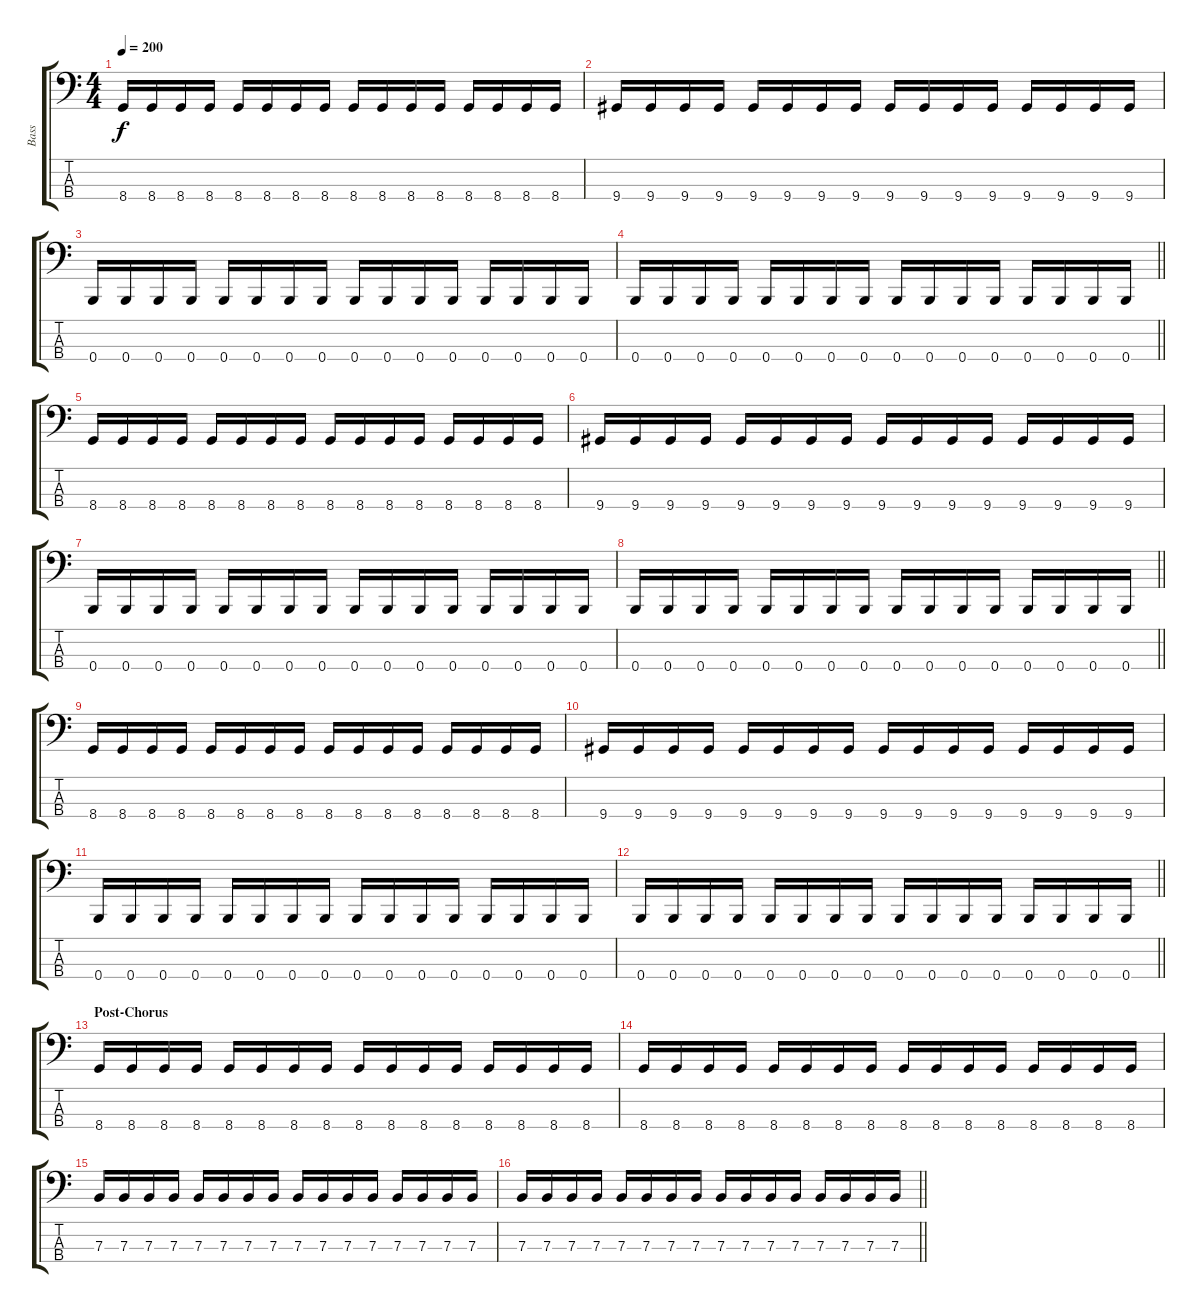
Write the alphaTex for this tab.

\track ("Bass" "Bass") {instrument electricbassfinger}
\staff {score tabs}
\tuning (D2 A1 E1 B0) {hide}
\ts (4 4)
\section ("" "")
\tempo 200
\clef f4
\ks c
8.4.16{dy f} 8.4.16 8.4.16 8.4.16 8.4.16 8.4.16 8.4.16 8.4.16 8.4.16 8.4.16 8.4.16 8.4.16 8.4.16 8.4.16 8.4.16 8.4.16 |
9.4.16 9.4.16 9.4.16 9.4.16 9.4.16 9.4.16 9.4.16 9.4.16 9.4.16 9.4.16 9.4.16 9.4.16 9.4.16 9.4.16 9.4.16 9.4.16 |
0.4.16 0.4.16 0.4.16 0.4.16 0.4.16 0.4.16 0.4.16 0.4.16 0.4.16 0.4.16 0.4.16 0.4.16 0.4.16 0.4.16 0.4.16 0.4.16 |
\barLineRight lightlight
0.4.16 0.4.16 0.4.16 0.4.16 0.4.16 0.4.16 0.4.16 0.4.16 0.4.16 0.4.16 0.4.16 0.4.16 0.4.16 0.4.16 0.4.16 0.4.16 |
\section ("" "")
8.4.16 8.4.16 8.4.16 8.4.16 8.4.16 8.4.16 8.4.16 8.4.16 8.4.16 8.4.16 8.4.16 8.4.16 8.4.16 8.4.16 8.4.16 8.4.16 |
9.4.16 9.4.16 9.4.16 9.4.16 9.4.16 9.4.16 9.4.16 9.4.16 9.4.16 9.4.16 9.4.16 9.4.16 9.4.16 9.4.16 9.4.16 9.4.16 |
0.4.16 0.4.16 0.4.16 0.4.16 0.4.16 0.4.16 0.4.16 0.4.16 0.4.16 0.4.16 0.4.16 0.4.16 0.4.16 0.4.16 0.4.16 0.4.16 |
\barLineRight lightlight
0.4.16 0.4.16 0.4.16 0.4.16 0.4.16 0.4.16 0.4.16 0.4.16 0.4.16 0.4.16 0.4.16 0.4.16 0.4.16 0.4.16 0.4.16 0.4.16 |
\section ("" "")
8.4.16 8.4.16 8.4.16 8.4.16 8.4.16 8.4.16 8.4.16 8.4.16 8.4.16 8.4.16 8.4.16 8.4.16 8.4.16 8.4.16 8.4.16 8.4.16 |
9.4.16 9.4.16 9.4.16 9.4.16 9.4.16 9.4.16 9.4.16 9.4.16 9.4.16 9.4.16 9.4.16 9.4.16 9.4.16 9.4.16 9.4.16 9.4.16 |
0.4.16 0.4.16 0.4.16 0.4.16 0.4.16 0.4.16 0.4.16 0.4.16 0.4.16 0.4.16 0.4.16 0.4.16 0.4.16 0.4.16 0.4.16 0.4.16 |
\barLineRight lightlight
0.4.16 0.4.16 0.4.16 0.4.16 0.4.16 0.4.16 0.4.16 0.4.16 0.4.16 0.4.16 0.4.16 0.4.16 0.4.16 0.4.16 0.4.16 0.4.16 |
\section ("" "Post-Chorus")
8.4.16 8.4.16 8.4.16 8.4.16 8.4.16 8.4.16 8.4.16 8.4.16 8.4.16 8.4.16 8.4.16 8.4.16 8.4.16 8.4.16 8.4.16 8.4.16 |
8.4.16 8.4.16 8.4.16 8.4.16 8.4.16 8.4.16 8.4.16 8.4.16 8.4.16 8.4.16 8.4.16 8.4.16 8.4.16 8.4.16 8.4.16 8.4.16 |
7.3.16 7.3.16 7.3.16 7.3.16 7.3.16 7.3.16 7.3.16 7.3.16 7.3.16 7.3.16 7.3.16 7.3.16 7.3.16 7.3.16 7.3.16 7.3.16 |
\barLineRight lightlight
7.3.16 7.3.16 7.3.16 7.3.16 7.3.16 7.3.16 7.3.16 7.3.16 7.3.16 7.3.16 7.3.16 7.3.16 7.3.16 7.3.16 7.3.16 7.3.16
